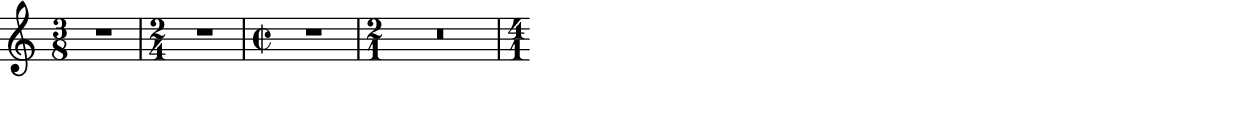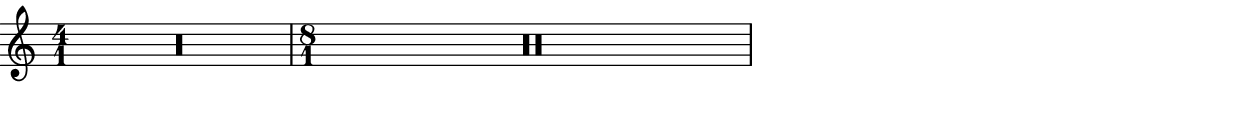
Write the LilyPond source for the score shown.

%% Generated by lilypond-book
%% Options: [exampleindent=10.16\mm,indent=0\mm,line-width=160\mm,paper-height=845.047\pt,paper-width=597.508\pt,papersize='(cons (* 597.508 pt) (* 845.047 pt))]
\include "lilypond-book-preamble.ly"


% ****************************************************************
% Start cut-&-pastable-section
% ****************************************************************

#(ly:set-option 'eps-box-padding 3.000000)



\paper {
  #(set-paper-size '(cons (* 597.508 pt) (* 845.047 pt)))
  indent = 0\mm
  line-width = 160\mm
  % offset the left padding, also add 1mm as lilypond creates cropped
  % images with a little space on the right
  line-width = #(- line-width (* mm  3.000000) (* mm 1))
}

\layout {
  
}




% ****************************************************************
% ly snippet:
% ****************************************************************
\sourcefilename "/lilypond-2.25.15/input/regression/multi-measure-rest-standard.ly"
\sourcefileline 0
\header {
  texidoc = "Only whole, breve, longa and maxima rests are used by default for multi-measure rests."
}

\version "2.16.0"

\paper {
  ragged-right = ##t
  indent = 0
}

\new Staff {
  \time 3/8 R4.
  \time 2/4 R2
  \time 2/2 R1
  \time 2/1 R\breve
  \break
  \time 4/1 R\longa
  \time 8/1 R\maxima
}



% ****************************************************************
% end ly snippet
% ****************************************************************
